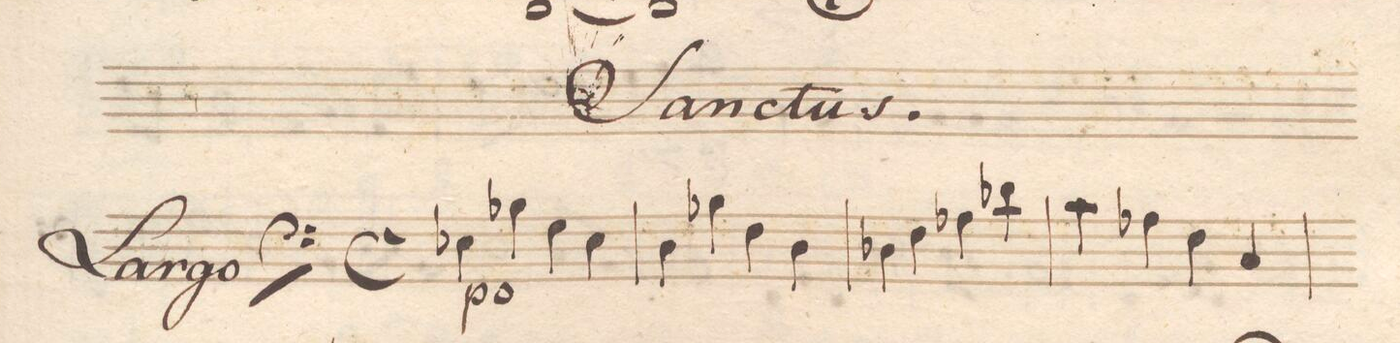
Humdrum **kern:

**kern	**dynam
*I"Basso e Violoncello.	*
*clefF4	*
*k[]	*
*met(c)	*
*M4/4	*
*2\right	*
4E-X\	p
4B-X\	.
4G\	.
4E-\	.
=2	=2
4D\	.
4B-X\	.
4F\	.
4D\	.
=3	=3
4D-X\	.
4F\	.
4A-X\	.
4d-X\	.
=4	=4
4c\	.
4A-X\	.
4F\	.
4C/	.
=5	=5
*-	*-
